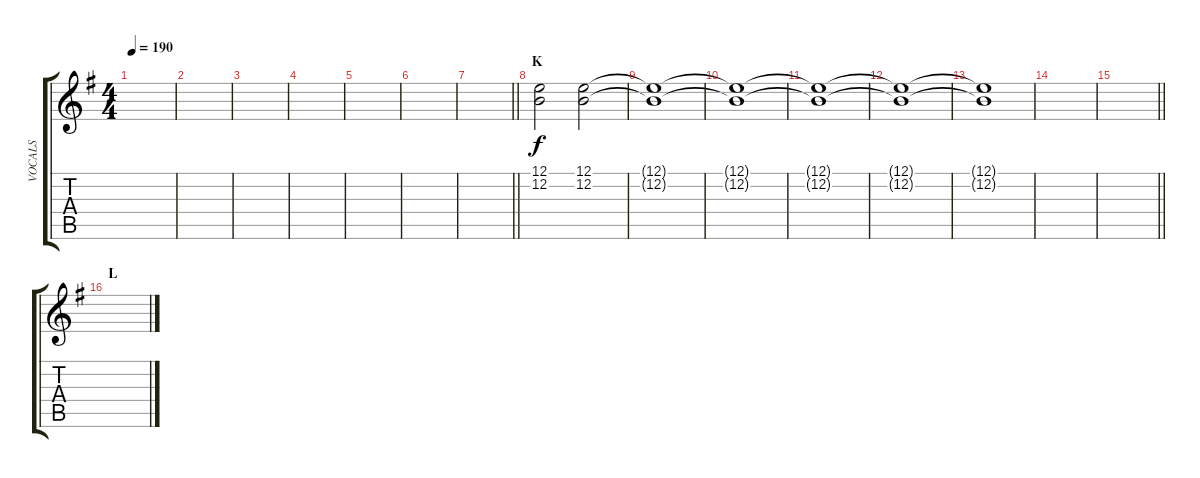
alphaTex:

\track ("VOCALS" "VOCALS") {instrument oboe}
\staff {score tabs}
\tuning (E4 B3 G3 D3 A2 E2) {hide}
\ts (4 4)
\tempo 190
\clef g2
\ks g
|
|
|
|
|
|
\barLineRight lightlight
|
\section ("" "K")
(12.1 12.2).2{dy f} (12.1 12.2).2 |
(12.1{t} 12.2{t}).1 |
(12.1{t} 12.2{t}).1 |
(12.1{t} 12.2{t}).1 |
(12.1{t} 12.2{t}).1 |
(12.1{t} 12.2{t}).1 |
|
\barLineRight lightlight
|
\section ("" "L")
